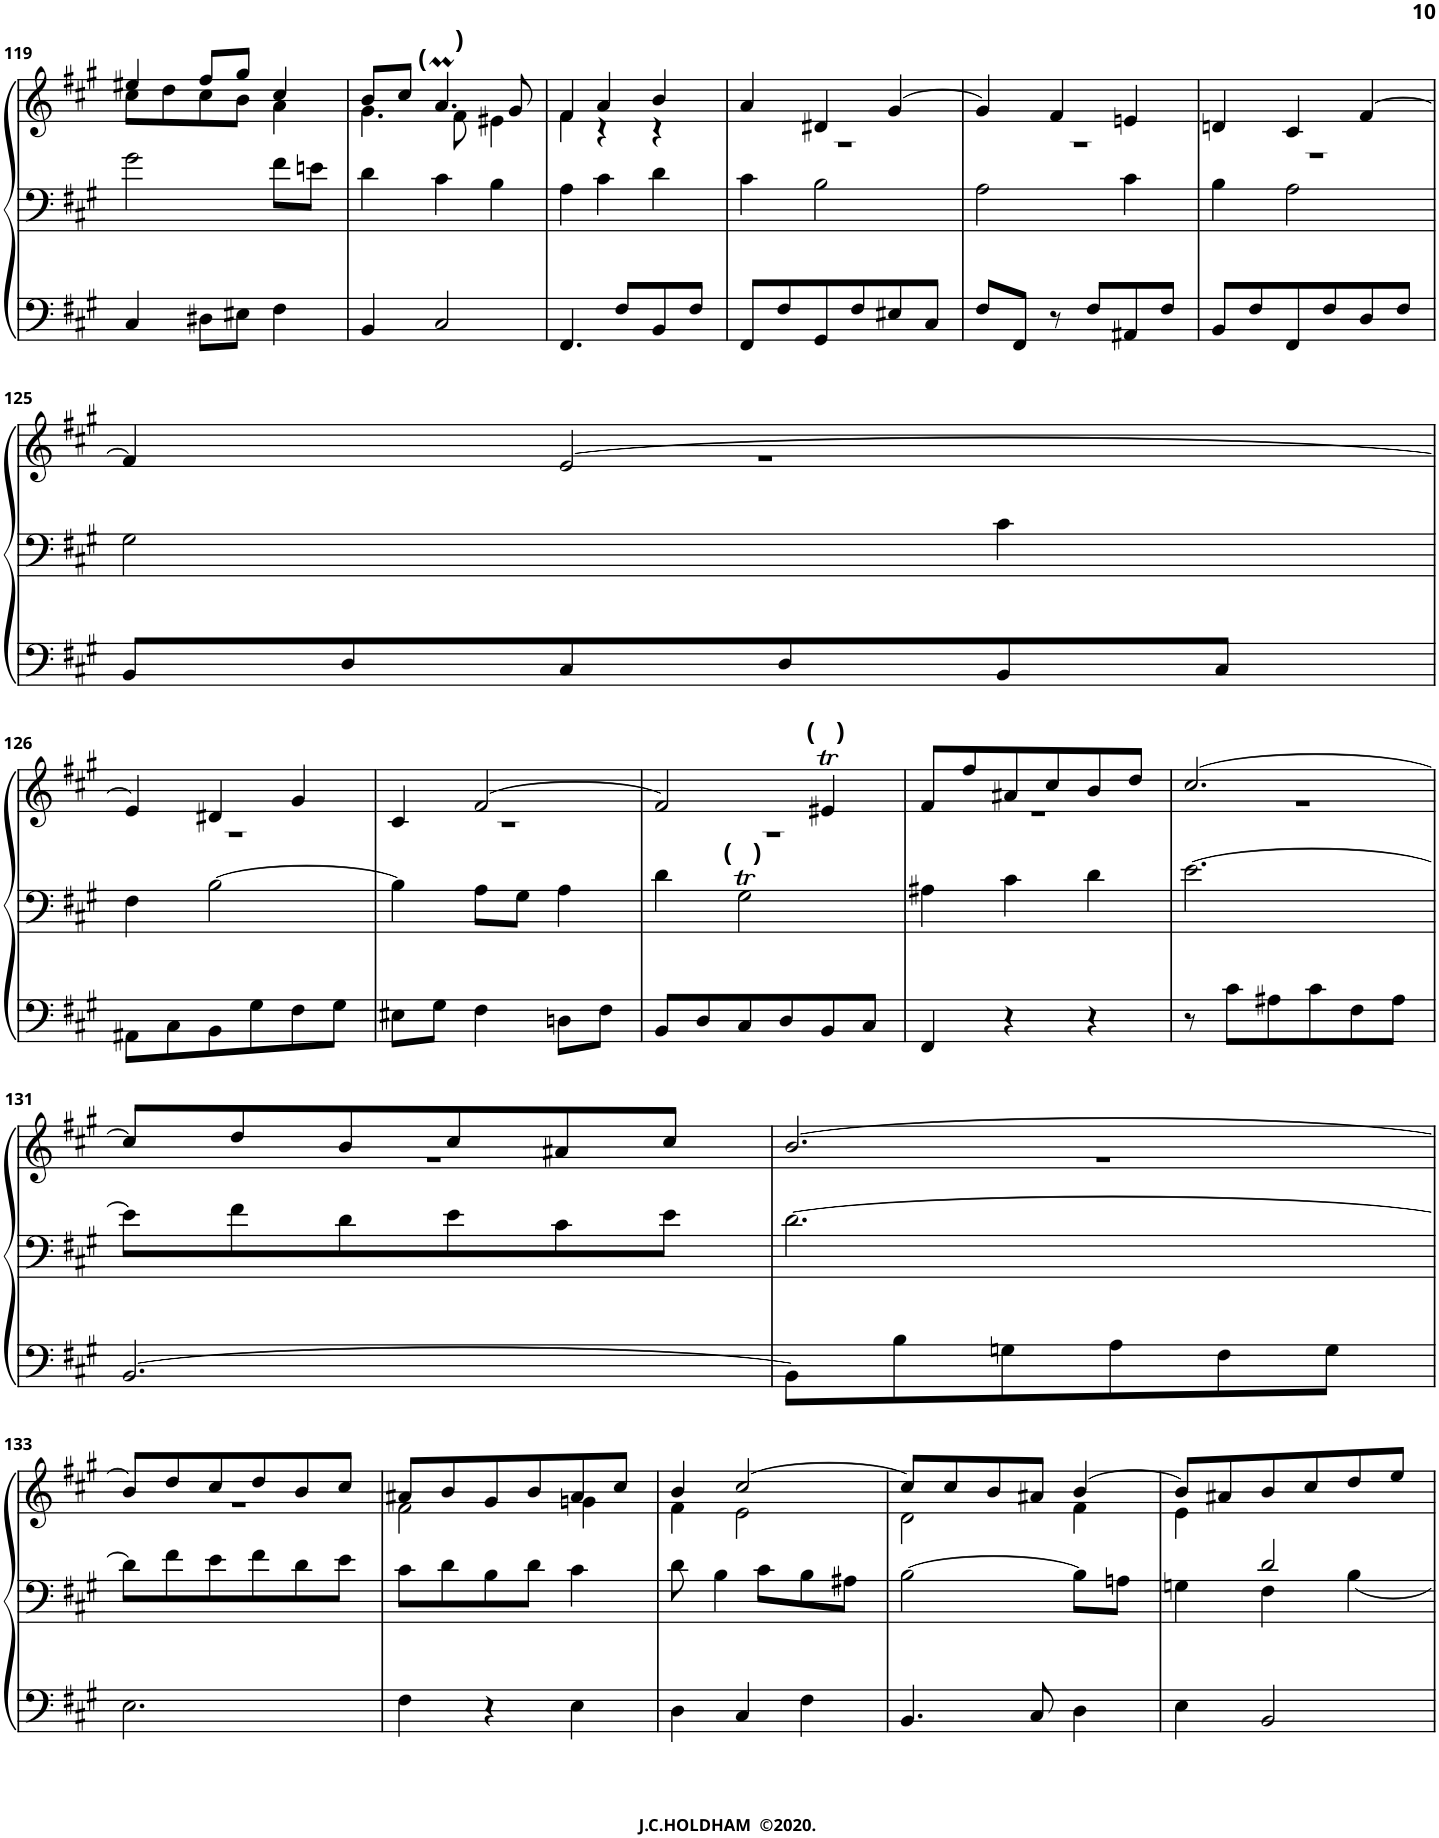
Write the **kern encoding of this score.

**kern	**kern	**kern
*part1	*part1	*part1
*staff3	*staff2	*staff1
*I"Organ	*	*
*I'Org.	*	*
!!LO:PB:g=z
*clefF4	*clefF4	*clefG2
*k[f#c#g#]	*k[f#c#g#]	*k[f#c#g#]
*M3/4	*M3/4	*M3/4
=119	=119	=119
*	*	*^
4C#/	2g#\	4ee#X/	8cc#\L
.	.	.	8dd\
8D#X\L	.	8ff#/L	8cc#\
8E#X\J	.	8gg#/J	8b\J
4F#\	8f#\L	4cc#/	4a\
.	8en\J	.	.
=120	=120	=120	=120
4BB/	4d\	8b/L	4.g#\
.	.	8cc#/J	.
!	!	!LO:TX:a:B:t=(	!
!	!	!LO:TX:a:B:t=)	!
2C#/	4c#\	4.aM/	.
.	.	.	8f#\
.	4B\	.	4e#X\
.	.	8g#/	.
=121	=121	=121	=121
4.FF#/	4A\	4f#/	4f#\
.	4c#\	4a/	4r
8F#/L	.	.	.
8BB/	4d\	4b/	4r
8F#/J	.	.	.
=122	=122	=122	=122
8FF#/L	4c#\	4a/	2.r
8F#/	.	.	.
8GG#/	2B\	4d#X/	.
8F#/	.	.	.
8E#X/	.	[4g#/	.
8C#/J	.	.	.
=123	=123	=123	=123
8F#/L	2A\	4g#/]	2.r
8FF#/J	.	.	.
8r	.	4f#/	.
8F#/L	.	.	.
8AA#X/	4c#\	4en/	.
8F#/J	.	.	.
=124	=124	=124	=124
8BB/L	4B\	4dn/	2.r
8F#/	.	.	.
8FF#/	2A\	4c#/	.
8F#/	.	.	.
8D/	.	[4f#/	.
8F#/J	.	.	.
!!LO:LB:g=z	!!
=125	=125	=125	=125
8BB/L	2G#\	4f#/]	2.r
8D/	.	.	.
8C#/	.	[2e/	.
8D/	.	.	.
8BB/	4c#\	.	.
8C#/J	.	.	.
!!LO:LB:g=z	!!
=126	=126	=126	=126
8AA#X\L	4F#\	4e/]	2.r
8C#\	.	.	.
8BB\	[2B\	4d#X/	.
8G#\	.	.	.
8F#\	.	4g#/	.
8G#\J	.	.	.
=127	=127	=127	=127
8E#X\L	4B\]	4c#/	2.r
8G#\J	.	.	.
4F#\	8A\L	[2f#/	.
.	8G#\J	.	.
8Dn\L	4A\	.	.
8F#\J	.	.	.
=128	=128	=128	=128
8BB/L	4d\	2f#/]	2.r
8D/	.	.	.
!	!LO:TX:a:B:t=(	!	!
!	!LO:TX:a:B:t=)	!	!
8C#/	2G#t\	.	.
8D/	.	.	.
!	!	!LO:TX:a:B:t=)	!
!	!	!LO:TX:a:B:t=(	!
8BB/	.	4e#Xt/	.
8C#/J	.	.	.
=129	=129	=129	=129
4FF#/	4A#X\	8f#/L	2.r
.	.	8ff#/	.
4r	4c#\	8a#X/	.
.	.	8cc#/	.
4r	4d\	8b/	.
.	.	8dd/J	.
=130	=130	=130	=130
8r	[2.e\	[2.cc#/	2.r
8c#\L	.	.	.
8A#X\	.	.	.
8c#\	.	.	.
8F#\	.	.	.
8A#\J	.	.	.
!!LO:LB:g=z	!!
=131	=131	=131	=131
[2.BB/	8e\L]	8cc#/L]	2.r
.	8f#\	8dd/	.
.	8d\	8b/	.
.	8e\	8cc#/	.
.	8c#\	8a#X/	.
.	8e\J	8cc#/J	.
=132	=132	=132	=132
8BB\L]	[2.d\	[2.b/	2.r
8B\	.	.	.
8Gn\	.	.	.
8A\	.	.	.
8F#\	.	.	.
8G\J	.	.	.
!!LO:LB:g=z	!!
=133	=133	=133	=133
2.E\	8d\L]	8b/L]	2.r
.	8f#\	8dd/	.
.	8e\	8cc#/	.
.	8f#\	8dd/	.
.	8d\	8b/	.
.	8e\J	8cc#/J	.
=134	=134	=134	=134
4F#\	8c#\L	8a#X/L	2f#\
.	8d\	8b/	.
4r	8B\	8g#/	.
.	8d\J	8b/	.
4E\	4c#\	8a#/	4gn\
.	.	8cc#/J	.
=135	=135	=135	=135
4D\	8d\	4b/	4f#\
.	4B\	.	.
4C#/	.	[2cc#/	2e\
.	8c#\L	.	.
4F#\	8B\	.	.
.	8A#X\J	.	.
=136	=136	=136	=136
4.BB/	[2B\	8cc#/L]	2d\
.	.	8cc#/	.
.	.	8b/	.
8C#/	.	8a#X/J	.
4D\	8B\L]	[4b/	4f#\
.	8An\J	.	.
=137	=137	=137	=137
*	*^	*	*
4E\	4Gn\	4ryy	8b/L]	4e\
.	.	.	8a#X/	.
2BB/	2d/	4F#\	8b/	2ryy
.	.	.	8cc#/	.
.	.	[4B\	8dd/	.
.	.	.	8ee/J	.
*	*v	*v	*	*
*	*	*v	*v
=	=	=
*-	*-	*-
